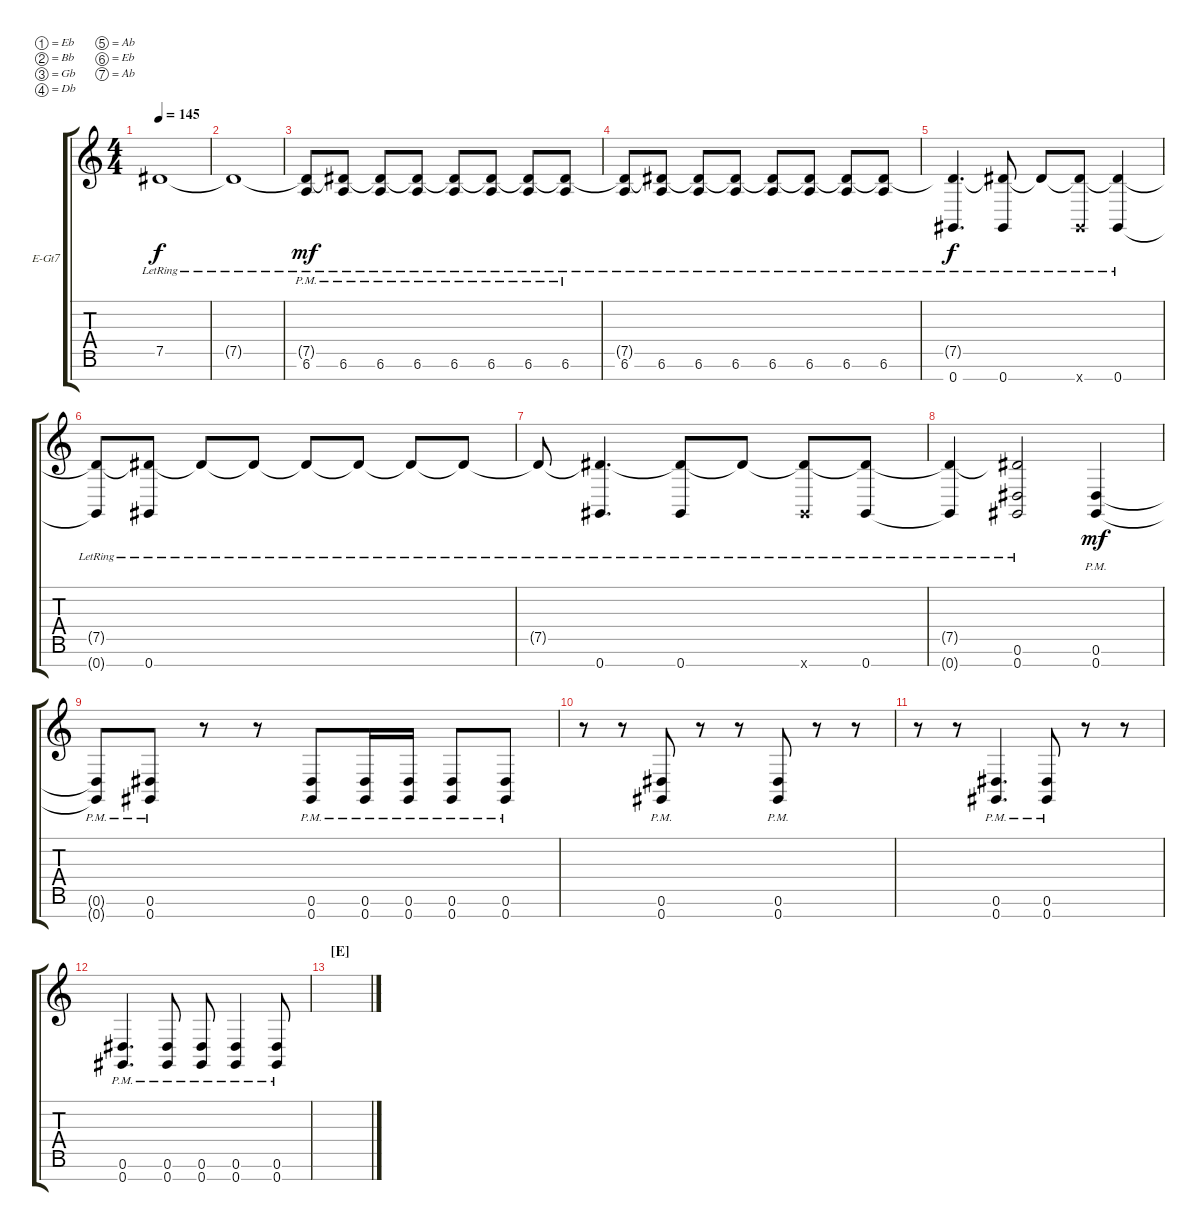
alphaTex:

\defaultSystemsLayout 4
\bracketExtendMode groupsimilarinstruments
\firstSystemTrackNameOrientation horizontal
\otherSystemsTrackNameOrientation horizontal
\track ("Guitar 1" "E-Gt7") {instrument distortionguitar}
\staff {score tabs}
\tuning (Eb4 Bb3 Gb3 Db3 Ab2 Eb2 Ab1)
\ts (4 4)
\tempo 145
\clef g2
\ks c
7.5{lr t}.1{dy f} |
7.5{lr t}.1 |
(6.6{pm} 7.5{lr t}).8{dy mf} (6.6{pm} 7.5{lr t}).8 (6.6{pm} 7.5{lr t}).8 (6.6{pm} 7.5{lr t}).8 (6.6{pm} 7.5{lr t}).8 (6.6{pm} 7.5{lr t}).8 (6.6{pm} 7.5{lr t}).8 (6.6{pm} 7.5{lr t}).8 |
(6.6 7.5{lr t}).8 (6.6 7.5{lr t}).8 (6.6 7.5{lr t}).8 (6.6 7.5{lr t}).8 (6.6 7.5{lr t}).8 (6.6 7.5{lr t}).8 (6.6 7.5{lr t}).8 (6.6 7.5{lr t}).8 |
(0.7 7.5{lr t}).4{d dy f} (0.7 7.5{lr t}).8 7.5{lr t}.8 (0.7{x} 7.5{lr t}).8 (0.7 7.5{lr t}).4 |
(0.7{t} 7.5{lr t}).8 (0.7 7.5{lr t}).8 7.5{lr t}.8 7.5{lr t}.8 7.5{lr t}.8 7.5{lr t}.8 7.5{lr t}.8 7.5{lr t}.8 |
7.5{lr t}.8 (0.7 7.5{lr t}).4{d} (0.7 7.5{lr t}).8 7.5{lr t}.8 (0.7{x} 7.5{lr t}).8 (0.7 7.5{lr t}).8 |
(0.7{t} 7.5{lr t}).4 (0.7 0.6 7.5{lr t}).2 (0.7{pm} 0.6{pm}).4{dy mf} |
(0.7{pm t} 0.6{pm t}).8 (0.6{pm} 0.7{pm}).8 r.8 r.8 (0.7{pm} 0.6{pm}).8 (0.7{pm} 0.6{pm}).16 (0.7{pm} 0.6{pm}).16 (0.7{pm} 0.6{pm}).8 (0.7{pm} 0.6{pm}).8 |
r.8 r.8 (0.7{pm} 0.6{pm}).8 r.8 r.8 (0.7{pm} 0.6{pm}).8 r.8 r.8 |
r.8 r.8 (0.7{pm} 0.6{pm}).4{d} (0.6{pm} 0.7{pm}).8 r.8 r.8 |
(0.7{pm} 0.6{pm}).4{d} (0.7{pm} 0.6{pm}).8 (0.7{pm} 0.6{pm}).8 (0.6{pm} 0.7{pm}).4 (0.7{pm} 0.6{pm}).8 |
\section ("E" "")
